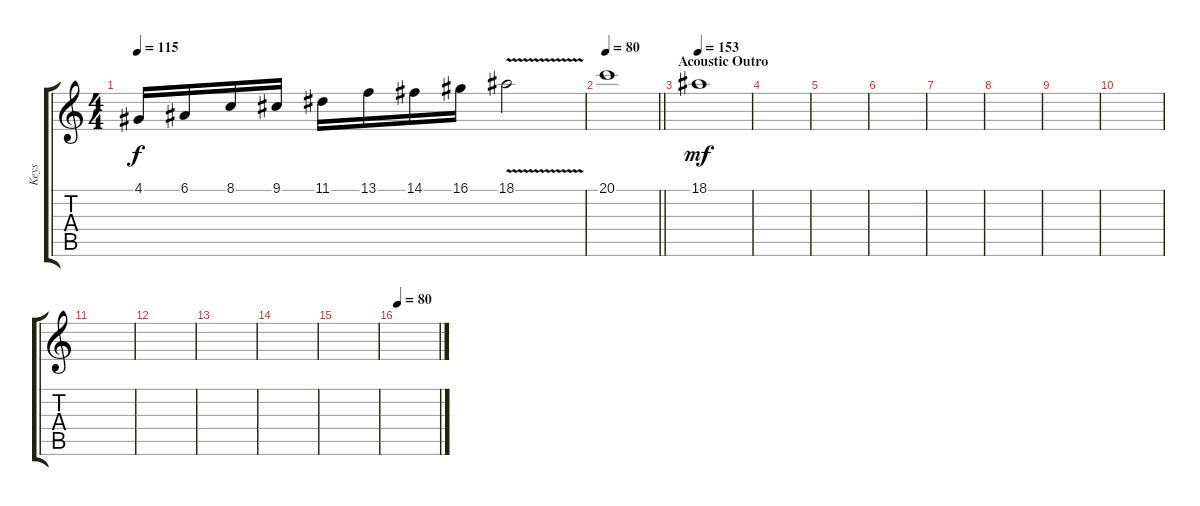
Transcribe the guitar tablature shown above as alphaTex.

\track ("Keys" "Keys") {instrument stringensemble1}
\staff {score tabs}
\tuning (E4 B3 G3 D3 A2 E2) {hide}
\ts (4 4)
\tempo 115
\clef g2
\ks c
4.1.16{dy f} 6.1.16 8.1.16 9.1.16 11.1.16 13.1.16 14.1.16 16.1.16 18.1{v}.2 |
\tempo 80
\barLineRight lightlight
20.1.1 |
\section ("" "Acoustic Outro")
\tempo 153
18.1.1{dy mf volume 0} |
|
|
|
|
|
|
|
|
|
|
|
|
\tempo 80
